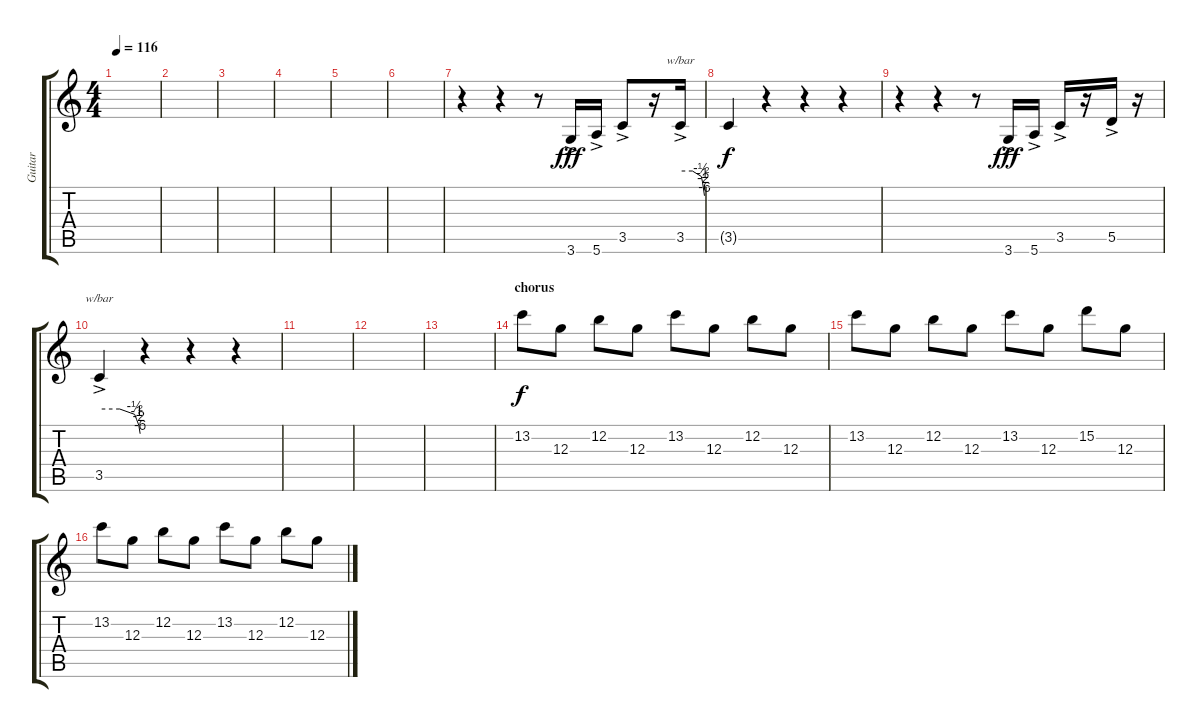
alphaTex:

\track ("Guitar" "Guitar") {instrument overdrivenguitar}
\staff {score tabs}
\tuning (E4 B3 G3 D3 A2 E2) {hide}
\ts (4 4)
\tempo 116
\clef g2
\ks c
|
|
|
|
|
|
r.4 r.4 r.8 3.6{ac}.16{dy fff} 5.6{ac}.16 3.5{ac}.8 r.16 3.5{ac}.16{tbe (custom default 0 0 30 0 52 -2 55 -4 57 -8 60 -24)} |
3.5{t}.4{dy f} r.4 r.4 r.4 |
r.4 r.4 r.8 3.6{ac}.16{dy fff} 5.6{ac}.16 3.5{ac}.16 r.16 5.5{ac}.16 r.16 |
3.5{ac}.4{tbe (custom default 0 0 30 0 52 -2 55 -4 58 -8 60 -24)} r.4 r.4 r.4 |
|
|
|
\section ("" "chorus")
13.2.8{dy f} 12.3.8 12.2.8 12.3.8 13.2.8 12.3.8 12.2.8 12.3.8 |
13.2.8 12.3.8 12.2.8 12.3.8 13.2.8 12.3.8 15.2.8 12.3.8 |
13.2.8 12.3.8 12.2.8 12.3.8 13.2.8 12.3.8 12.2.8 12.3.8
